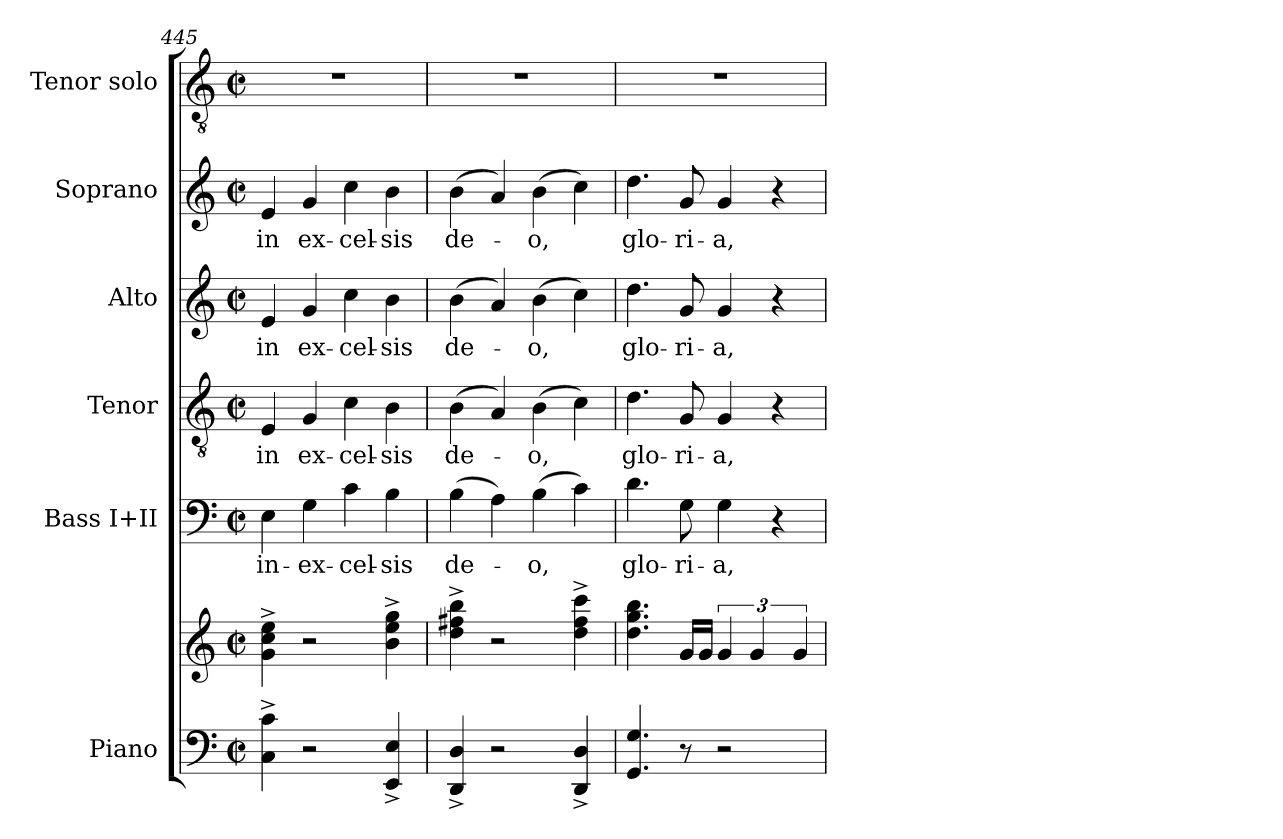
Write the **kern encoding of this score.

**kern	**kern	**kern	**text	**kern	**text	**kern	**text	**kern	**text	**kern
*part6	*part6	*part5	*part5	*part4	*part4	*part3	*part3	*part2	*part2	*part1
*staff7	*staff6	*staff5	*staff5	*staff4	*staff4	*staff3	*staff3	*staff2	*staff2	*staff1
*I"Piano	*	*I"Bass I+II	*	*I"Tenor	*	*I"Alto	*	*I"Soprano	*	*I"Tenor solo
*I'Pno.	*	*I'B.I+II	*	*I'T.	*	*I'A.	*	*I'S.	*	*I'T.s
*clefF4	*clefG2	*clefF4	*	*clefGv2	*	*clefG2	*	*clefG2	*	*clefGv2
*k[]	*k[]	*k[]	*	*k[]	*	*k[]	*	*k[]	*	*k[]
*M2/2	*M2/2	*M2/2	*	*M2/2	*	*M2/2	*	*M2/2	*	*M2/2
*met(c|)	*met(c|)	*met(c|)	*	*met(c|)	*	*met(c|)	*	*met(c|)	*	*met(c|)
=445	=445	=445	=445	=445	=445	=445	=445	=445	=445	=445
4C\^ 4c\^	4g\^ 4cc\^ 4ee\^	4E\	in-	4E/	in	4e/	in	4e/	in	1r
2r	2r	4G\	-ex-	4G/	ex-	4g/	ex-	4g/	ex-	.
.	.	4c\	cel-	4c\	-cel-	4cc\	-cel-	4cc\	-cel-	.
4EE/^ 4E/^	4b\^ 4ee\^ 4gg\^	4B\	-sis	4B\	-sis	4b\	-sis	4b\	-sis	.
=446	=446	=446	=446	=446	=446	=446	=446	=446	=446	=446
4DD/^ 4D/^	4dd\^ 4ff#X\^ 4bb\^	(4B\	de-	(4B\	de-	(4b\	de-	(4b\	de-	1r
2r	2r	4A\)	.	4A/)	.	4a/)	.	4a/)	.	.
.	.	(4B\	-o,	(4B\	-o,	(4b\	-o,	(4b\	-o,	.
4DD/^ 4D/^	4dd\^ 4ff#\^ 4ccc\^	4c\)	.	4c\)	.	4cc\)	.	4cc\)	.	.
=447	=447	=447	=447	=447	=447	=447	=447	=447	=447	=447
4.GG/ 4.G/	4.dd\ 4.gg\ 4.bb\	4.d\	glo-	4.d\	glo-	4.dd\	glo-	4.dd\	glo-	1r
8r	16g/LL	8G\	-ri-	8G/	-ri-	8g/	-ri-	8g/	-ri-	.
.	16g/JJ	.	.	.	.	.	.	.	.	.
2r	6g/	4G\	-a,	4G/	-a,	4g/	-a,	4g/	-a,	.
.	6g/	.	.	.	.	.	.	.	.	.
.	.	4r	.	4r	.	4r	.	4r	.	.
.	6g/	.	.	.	.	.	.	.	.	.
=	=	=	=	=	=	=	=	=	=	=
*-	*-	*-	*-	*-	*-	*-	*-	*-	*-	*-
